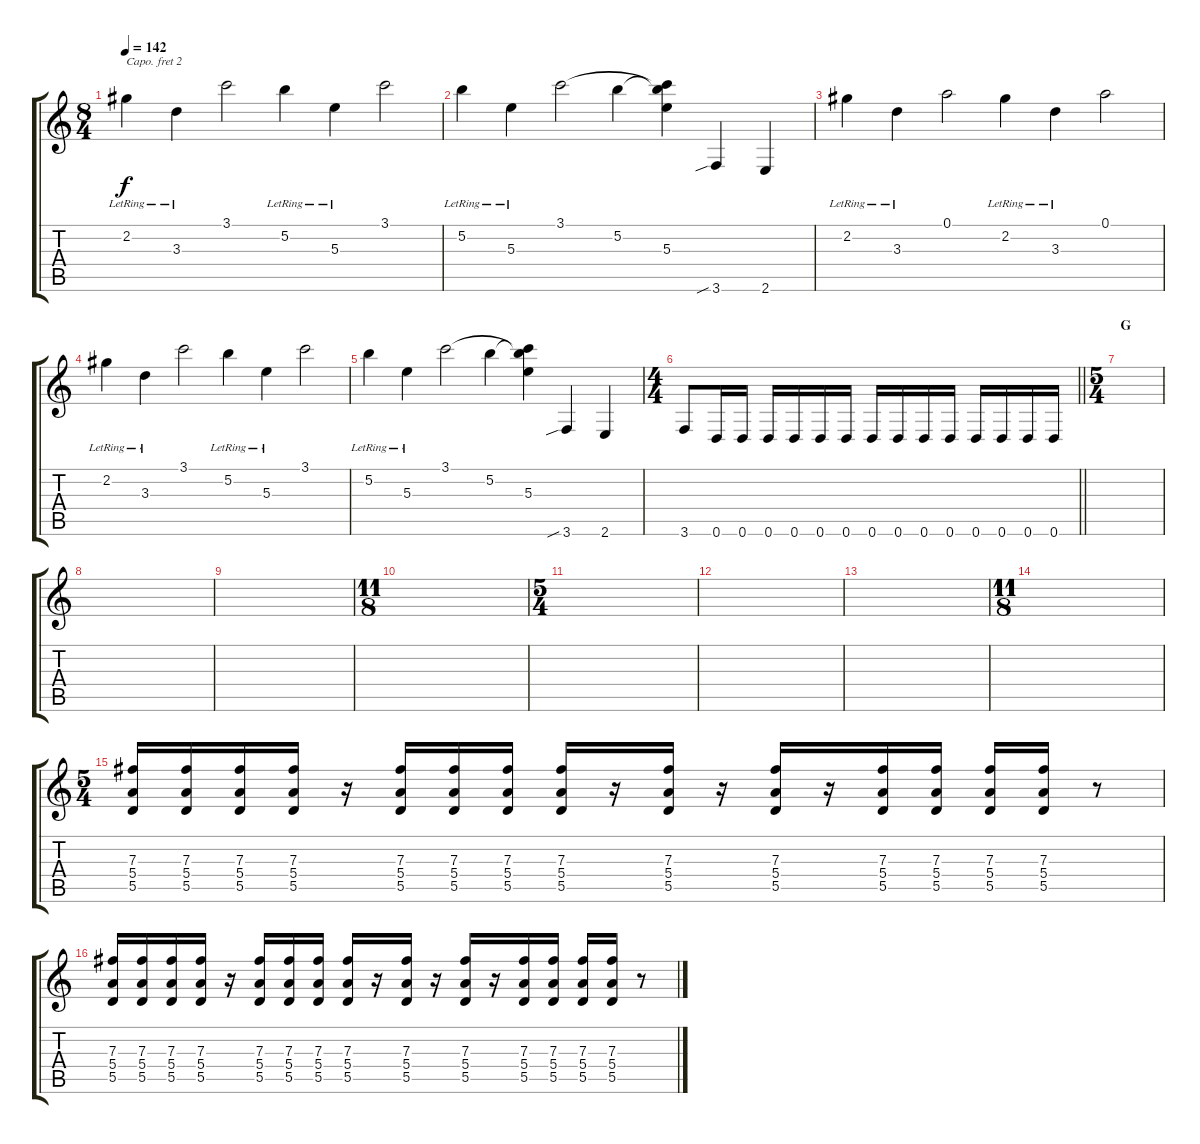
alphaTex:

\track "" {instrument overdrivenguitar}
\staff {score tabs}
\capo 2
\tuning (G4 E4 A3 D3 G2 C2) {hide}
\ts (8 4)
\tempo 142
\clef g2
\ks c
2.2{lr}.4{dy f} 3.3{lr}.4 3.1.2 5.2{lr}.4 5.3{lr}.4 3.1.2 |
5.2{lr}.4 5.3{lr}.4 3.1.2 5.2.4 (3.1{t} 5.2{t} 5.3).4 3.6{sib}.4 2.6.4 |
2.2{lr}.4 3.3{lr}.4 0.1.2 2.2{lr}.4 3.3{lr}.4 0.1.2 |
2.2{lr}.4 3.3{lr}.4 3.1.2 5.2{lr}.4 5.3{lr}.4 3.1.2 |
5.2{lr}.4 5.3{lr}.4 3.1.2 5.2.4 (3.1{t} 5.2{t} 5.3).4 3.6{sib}.4 2.6.4 |
\ts (4 4)
\barLineRight lightlight
3.6.8 0.6.16 0.6.16 0.6.16 0.6.16 0.6.16 0.6.16 0.6.16 0.6.16 0.6.16 0.6.16 0.6.16 0.6.16 0.6.16 0.6.16 |
\ts (5 4)
\section ("" "G")
|
|
|
\ts (11 8)
|
\ts (5 4)
|
|
|
\ts (11 8)
|
\ts (5 4)
(7.3 5.4 5.5).16 (7.3 5.4 5.5).16 (7.3 5.4 5.5).16 (7.3 5.4 5.5).16 r.16 (7.3 5.4 5.5).16 (7.3 5.4 5.5).16 (7.3 5.4 5.5).16 (7.3 5.4 5.5).16 r.16 (7.3 5.4 5.5).16 r.16 (7.3 5.4 5.5).16 r.16 (7.3 5.4 5.5).16 (7.3 5.4 5.5).16 (7.3 5.4 5.5).16 (7.3 5.4 5.5).16 r.8 |
(7.3 5.4 5.5).16 (7.3 5.4 5.5).16 (7.3 5.4 5.5).16 (7.3 5.4 5.5).16 r.16 (7.3 5.4 5.5).16 (7.3 5.4 5.5).16 (7.3 5.4 5.5).16 (7.3 5.4 5.5).16 r.16 (7.3 5.4 5.5).16 r.16 (7.3 5.4 5.5).16 r.16 (7.3 5.4 5.5).16 (7.3 5.4 5.5).16 (7.3 5.4 5.5).16 (7.3 5.4 5.5).16 r.8
